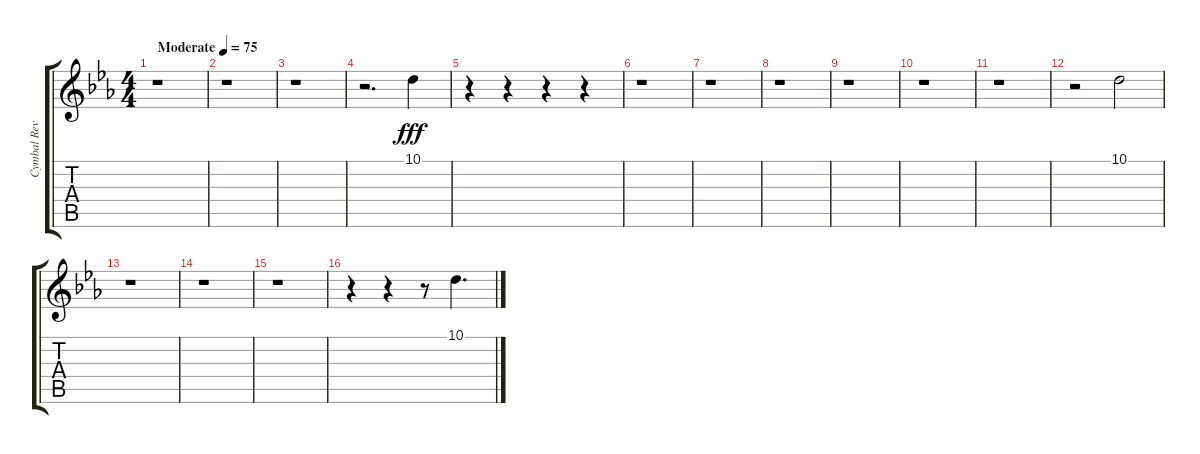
\track ("Cymbal Reverse" "Cymbal Rev") {instrument lead2sawtooth}
\staff {score tabs}
\tuning (E4 B3 G3 D3 A2 E2) {hide}
\ts (4 4)
\tempo (75 "Moderate")
\clef g2
\ks eb
r.1{dy fff instrument lead2sawtooth} |
r.1 |
r.1 |
r.2{d} 10.1.4 |
r.4 r.4 r.4 r.4 |
r.1 |
r.1 |
r.1 |
r.1 |
r.1 |
r.1 |
r.2 10.1.2 |
r.1 |
r.1 |
r.1 |
r.4 r.4 r.8 10.1.4{d}
